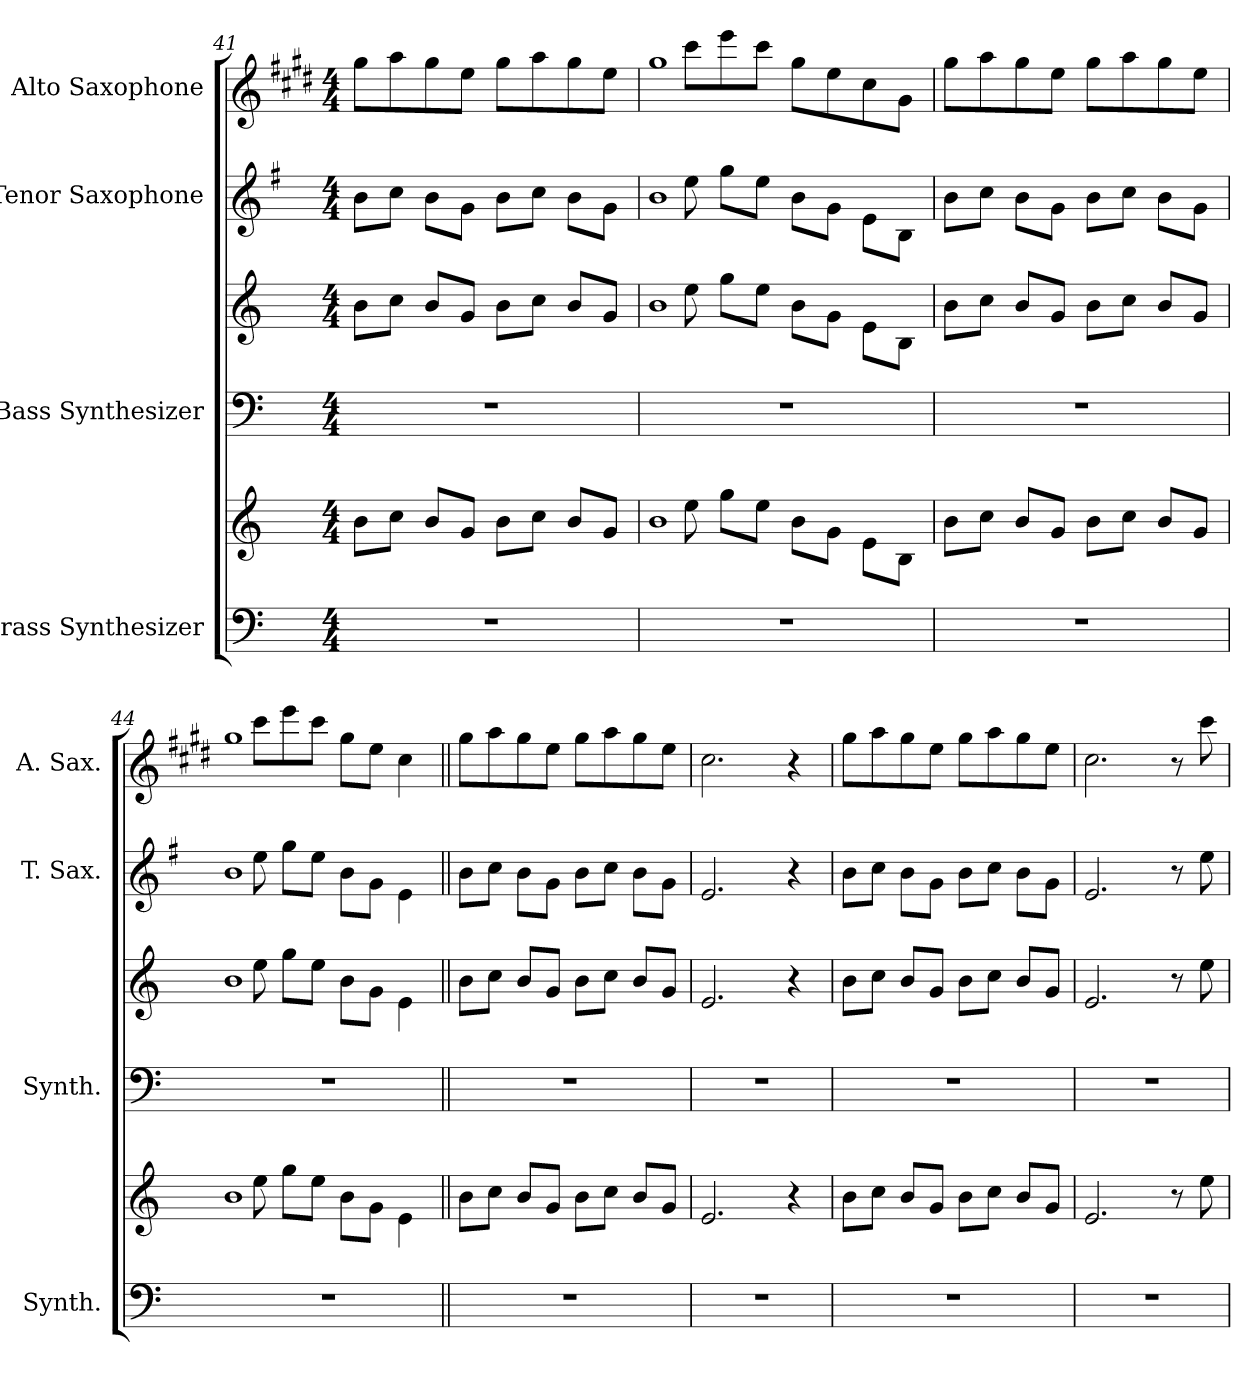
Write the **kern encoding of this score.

**kern	**kern	**kern	**kern	**kern	**kern
*part4	*part4	*part3	*part3	*part2	*part1
*staff6	*staff5	*staff4	*staff3	*staff2	*staff1
*I"Brass Synthesizer	*	*I"Bass Synthesizer	*	*I"Tenor Saxophone	*I"Alto Saxophone
*I'Synth.	*	*I'Synth.	*	*I'T. Sax.	*I'A. Sax.
*clefF4	*clefG2	*clefF4	*clefG2	*clefG2	*clefG2
*	*	*	*	*ITrd8c14	*ITrd5c9
*k[]	*k[]	*k[]	*k[]	*k[f#]	*k[f#]
*M4/4	*M4/4	*M4/4	*M4/4	*M4/4	*M4/4
=41	=41	=41	=41	=41	=41
1r	8b\L	1r	8b\L	8B\L	8b\L
.	8cc\J	.	8cc\J	8c\J	8cc\
.	8b/L	.	8b/L	8B\L	8b\
.	8g/J	.	8g/J	8G\J	8g\J
.	8b\L	.	8b\L	8B\L	8b\L
.	8cc\J	.	8cc\J	8c\J	8cc\
.	8b/L	.	8b/L	8B\L	8b\
.	8g/J	.	8g/J	8G\J	8g\J
!!LO:LB:g=z
=42	=42	=42	=42	=42	=42
*	*^	*	*^	*^	*^
1r	1b	8ryy	1r	1b	8ryy	1B	8ryy	1b	8ryy
.	.	8ee\	.	.	8ee\	.	8e\	.	8ee\L
.	.	8gg\L	.	.	8gg\L	.	8g\L	.	8gg\
.	.	8ee\J	.	.	8ee\J	.	8e\J	.	8ee\J
.	.	8b\L	.	.	8b\L	.	8B\L	.	8b\L
.	.	8g\J	.	.	8g\J	.	8G\J	.	8g\
.	.	8e\L	.	.	8e\L	.	8E\L	.	8e\
.	.	8B\J	.	.	8B\J	.	8BB\J	.	8B\J
*	*	*	*	*v	*v	*	*	*v	*v
*	*v	*v	*	*	*v	*v	*
=43	=43	=43	=43	=43	=43
1r	8b\L	1r	8b\L	8B\L	8b\L
.	8cc\J	.	8cc\J	8c\J	8cc\
.	8b/L	.	8b/L	8B\L	8b\
.	8g/J	.	8g/J	8G\J	8g\J
.	8b\L	.	8b\L	8B\L	8b\L
.	8cc\J	.	8cc\J	8c\J	8cc\
.	8b/L	.	8b/L	8B\L	8b\
.	8g/J	.	8g/J	8G\J	8g\J
=44	=44	=44	=44	=44	=44
*	*^	*	*^	*^	*^
1r	1b	8ryy	1r	1b	8ryy	1B	8ryy	1b	8ryy
.	.	8ee\	.	.	8ee\	.	8e\	.	8ee\L
.	.	8gg\L	.	.	8gg\L	.	8g\L	.	8gg\
.	.	8ee\J	.	.	8ee\J	.	8e\J	.	8ee\J
.	.	8b\L	.	.	8b\L	.	8B\L	.	8b\L
.	.	8g\J	.	.	8g\J	.	8G\J	.	8g\J
.	.	4e\	.	.	4e\	.	4E\	.	4e\
*	*	*	*	*v	*v	*	*	*v	*v
*	*v	*v	*	*	*v	*v	*
=45||	=45||	=45||	=45||	=45||	=45||
1r	8b\L	1r	8b\L	8B\L	8b\L
.	8cc\J	.	8cc\J	8c\J	8cc\
.	8b/L	.	8b/L	8B\L	8b\
.	8g/J	.	8g/J	8G\J	8g\J
.	8b\L	.	8b\L	8B\L	8b\L
.	8cc\J	.	8cc\J	8c\J	8cc\
.	8b/L	.	8b/L	8B\L	8b\
.	8g/J	.	8g/J	8G\J	8g\J
=46	=46	=46	=46	=46	=46
1r	2.e/	1r	2.e/	2.E/	2.e\
.	4r	.	4r	4r	4r
!!LO:LB:g=z
=47	=47	=47	=47	=47	=47
1r	8b\L	1r	8b\L	8B\L	8b\L
.	8cc\J	.	8cc\J	8c\J	8cc\
.	8b/L	.	8b/L	8B\L	8b\
.	8g/J	.	8g/J	8G\J	8g\J
.	8b\L	.	8b\L	8B\L	8b\L
.	8cc\J	.	8cc\J	8c\J	8cc\
.	8b/L	.	8b/L	8B\L	8b\
.	8g/J	.	8g/J	8G\J	8g\J
=48	=48	=48	=48	=48	=48
1r	2.e/	1r	2.e/	2.E/	2.e\
.	8r	.	8r	8r	8r
.	8ee\	.	8ee\	8e\	8ee\
=	=	=	=	=	=
*-	*-	*-	*-	*-	*-
